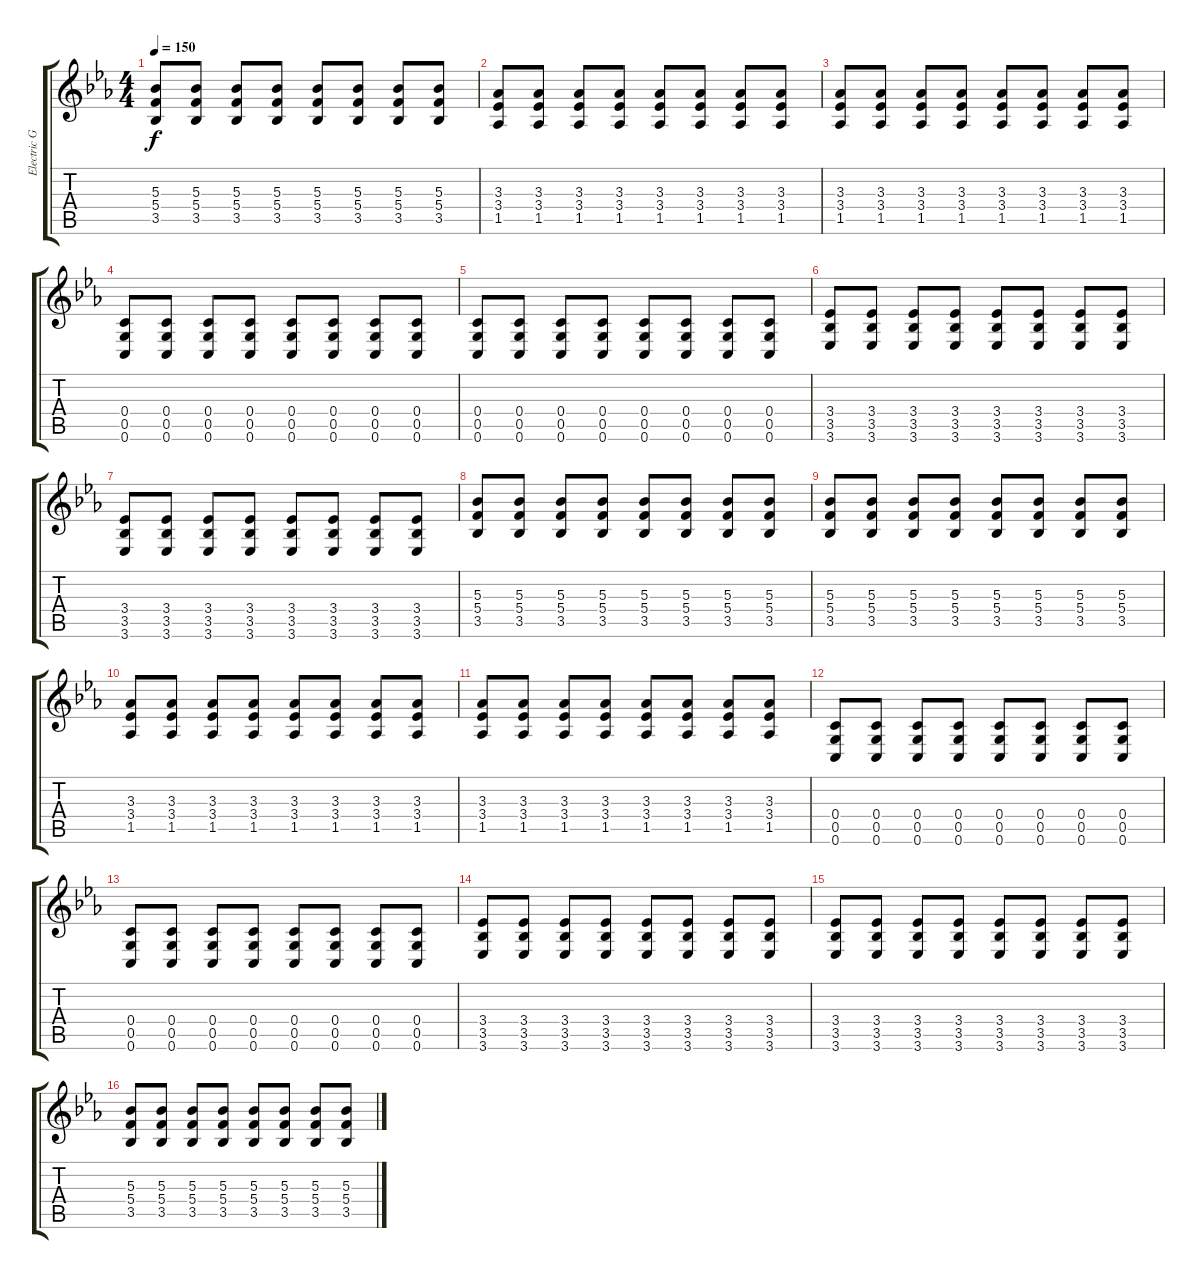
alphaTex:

\track ("Electric Guitar 1" "Electric G") {instrument distortionguitar}
\staff {score tabs}
\tuning (D4 A3 F3 C3 G2 C2) {hide}
\ts (4 4)
\tempo 150
\clef g2
\ks cminor
(5.3 5.4 3.5).8{dy f} (5.3 5.4 3.5).8 (5.3 5.4 3.5).8 (5.3 5.4 3.5).8 (5.3 5.4 3.5).8 (5.3 5.4 3.5).8 (5.3 5.4 3.5).8 (5.3 5.4 3.5).8 |
(3.3 3.4 1.5).8 (3.3 3.4 1.5).8 (3.3 3.4 1.5).8 (3.3 3.4 1.5).8 (3.3 3.4 1.5).8 (3.3 3.4 1.5).8 (3.3 3.4 1.5).8 (3.3 3.4 1.5).8 |
(3.3 3.4 1.5).8 (3.3 3.4 1.5).8 (3.3 3.4 1.5).8 (3.3 3.4 1.5).8 (3.3 3.4 1.5).8 (3.3 3.4 1.5).8 (3.3 3.4 1.5).8 (3.3 3.4 1.5).8 |
(0.4 0.5 0.6).8 (0.4 0.5 0.6).8 (0.4 0.5 0.6).8 (0.4 0.5 0.6).8 (0.4 0.5 0.6).8 (0.4 0.5 0.6).8 (0.4 0.5 0.6).8 (0.4 0.5 0.6).8 |
(0.4 0.5 0.6).8 (0.4 0.5 0.6).8 (0.4 0.5 0.6).8 (0.4 0.5 0.6).8 (0.4 0.5 0.6).8 (0.4 0.5 0.6).8 (0.4 0.5 0.6).8 (0.4 0.5 0.6).8 |
(3.4 3.5 3.6).8 (3.4 3.5 3.6).8 (3.4 3.5 3.6).8 (3.4 3.5 3.6).8 (3.4 3.5 3.6).8 (3.4 3.5 3.6).8 (3.4 3.5 3.6).8 (3.4 3.5 3.6).8 |
(3.4 3.5 3.6).8 (3.4 3.5 3.6).8 (3.4 3.5 3.6).8 (3.4 3.5 3.6).8 (3.4 3.5 3.6).8 (3.4 3.5 3.6).8 (3.4 3.5 3.6).8 (3.4 3.5 3.6).8 |
(5.3 5.4 3.5).8 (5.3 5.4 3.5).8 (5.3 5.4 3.5).8 (5.3 5.4 3.5).8 (5.3 5.4 3.5).8 (5.3 5.4 3.5).8 (5.3 5.4 3.5).8 (5.3 5.4 3.5).8 |
(5.3 5.4 3.5).8 (5.3 5.4 3.5).8 (5.3 5.4 3.5).8 (5.3 5.4 3.5).8 (5.3 5.4 3.5).8 (5.3 5.4 3.5).8 (5.3 5.4 3.5).8 (5.3 5.4 3.5).8 |
(3.3 3.4 1.5).8 (3.3 3.4 1.5).8 (3.3 3.4 1.5).8 (3.3 3.4 1.5).8 (3.3 3.4 1.5).8 (3.3 3.4 1.5).8 (3.3 3.4 1.5).8 (3.3 3.4 1.5).8 |
(3.3 3.4 1.5).8 (3.3 3.4 1.5).8 (3.3 3.4 1.5).8 (3.3 3.4 1.5).8 (3.3 3.4 1.5).8 (3.3 3.4 1.5).8 (3.3 3.4 1.5).8 (3.3 3.4 1.5).8 |
(0.4 0.5 0.6).8 (0.4 0.5 0.6).8 (0.4 0.5 0.6).8 (0.4 0.5 0.6).8 (0.4 0.5 0.6).8 (0.4 0.5 0.6).8 (0.4 0.5 0.6).8 (0.4 0.5 0.6).8 |
(0.4 0.5 0.6).8 (0.4 0.5 0.6).8 (0.4 0.5 0.6).8 (0.4 0.5 0.6).8 (0.4 0.5 0.6).8 (0.4 0.5 0.6).8 (0.4 0.5 0.6).8 (0.4 0.5 0.6).8 |
(3.4 3.5 3.6).8 (3.4 3.5 3.6).8 (3.4 3.5 3.6).8 (3.4 3.5 3.6).8 (3.4 3.5 3.6).8 (3.4 3.5 3.6).8 (3.4 3.5 3.6).8 (3.4 3.5 3.6).8 |
(3.4 3.5 3.6).8 (3.4 3.5 3.6).8 (3.4 3.5 3.6).8 (3.4 3.5 3.6).8 (3.4 3.5 3.6).8 (3.4 3.5 3.6).8 (3.4 3.5 3.6).8 (3.4 3.5 3.6).8 |
(5.3 5.4 3.5).8 (5.3 5.4 3.5).8 (5.3 5.4 3.5).8 (5.3 5.4 3.5).8 (5.3 5.4 3.5).8 (5.3 5.4 3.5).8 (5.3 5.4 3.5).8 (5.3 5.4 3.5).8
